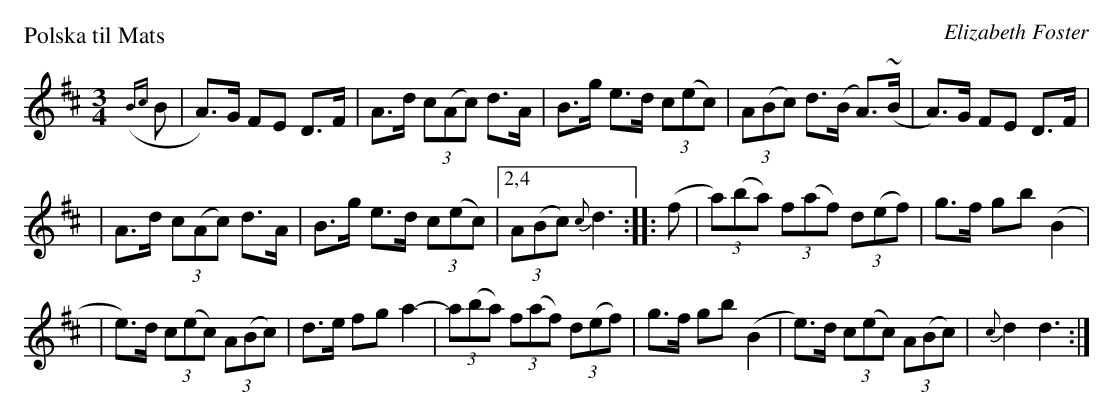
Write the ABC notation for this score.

X:1
P: Polska til Mats
C: Elizabeth Foster
M: 3/4
L: 1/8
K: D
({Bc}B \
| A)>G FE D>F | A>d (3c(Ac) d>A | B>g e>d (3c(ec) | (3A(Bc) d>(B A)>(~B | A)>G FE D>F |
| A>d (3c(Ac) d>A | B>g e>d (3c(ec) |2,4 (3A(Bc) {c}d3 :: (f | (3a)(ba) (3f(af) (3d(ef) | g>f gb (B2 |
| e>)d (3c(ec) (3A(Bc) | d>e fg a2- | (3a(ba) (3f(af) (3d(ef) | g>f gb (B2 | e>)d (3c(ec) (3A(Bc) | {c}d2 d3 :|
